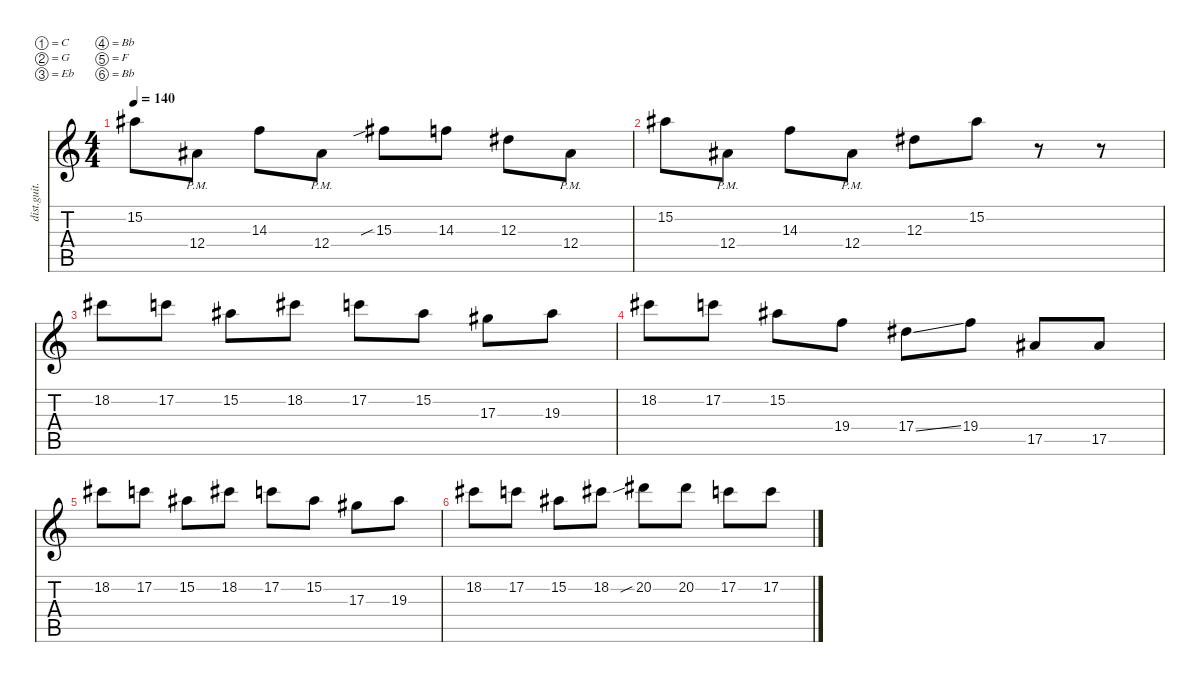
\defaultSystemsLayout 4
\hideDynamics
\bracketExtendMode nobrackets
\otherSystemsTrackNameOrientation horizontal
\track ("lead" "dist.guit.") {instrument distortionguitar}
\staff {score tabs}
\tuning (C4 G3 Eb3 Bb2 F2 Bb1)
\ts (4 4)
\tempo 140
\clef g2
\ks c
15.2{acc #}.8{dy mf beam Down} 12.4{pm acc #}.8{beam Down} 14.3.8{beam Down} 12.4{pm acc #}.8{beam Down} 15.3{sib acc #}.8{beam Down} 14.3.8{beam Down} 12.3{acc #}.8{beam Down} 12.4{pm acc #}.8{beam Down} |
15.2{acc #}.8{beam Down} 12.4{pm acc #}.8{beam Down} 14.3.8{beam Down} 12.4{pm acc #}.8{beam Down} 12.3{acc #}.8{beam Down} 15.2{acc #}.8{beam Down} r.8{beam Down} r.8{beam Down} |
18.2{acc #}.8{beam Down} 17.2.8{beam Down} 15.2{acc #}.8{beam Down} 18.2{acc #}.8{beam Down} 17.2.8{beam Down} 15.2{acc #}.8{beam Down} 17.3{acc #}.8{beam Down} 19.3{acc #}.8{beam Down} |
18.2{acc #}.8{beam Down} 17.2.8{beam Down} 15.2{acc #}.8{beam Down} 19.4.8{beam Down} 17.4{ss acc #}.8{beam Down} 19.4.8{beam Down} 17.5{acc #}.8{beam Up} 17.5{acc #}.8{beam Up} |
18.2{acc #}.8{beam Down} 17.2.8{beam Down} 15.2{acc #}.8{beam Down} 18.2{acc #}.8{beam Down} 17.2.8{beam Down} 15.2{acc #}.8{beam Down} 17.3{acc #}.8{beam Down} 19.3{acc #}.8{beam Down} |
18.2{acc #}.8{beam Down} 17.2.8{beam Down} 15.2{acc #}.8{beam Down} 18.2{acc #}.8{beam Down} 20.2{sib acc #}.8{beam Down} 20.2{acc #}.8{beam Down} 17.2.8{beam Down} 17.2.8{beam Down}
